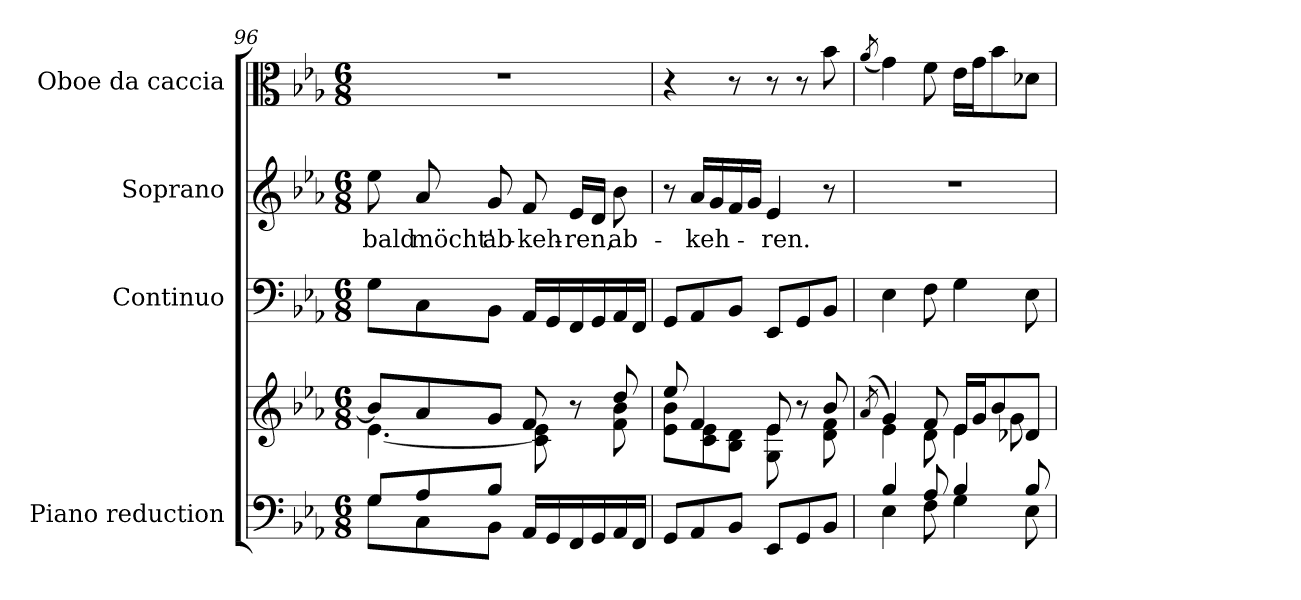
**kern	**kern	**kern	**dynam	**kern	**text	**kern	**dynam
*part4	*part4	*part3	*part3	*part2	*part2	*part1	*part1
*staff5	*staff4	*staff3	*staff3	*staff2	*staff2	*staff1	*staff1
*I"Piano reduction	*	*I"Continuo	*	*I"Soprano	*	*I"Oboe da caccia	*
*I'Pno	*	*	*	*	*	*I'Ob	*
*clefF4	*clefG2	*clefF4	*	*clefG2	*	*clefC3	*
*k[b-e-a-]	*k[b-e-a-]	*k[b-e-a-]	*	*k[b-e-a-]	*	*k[b-e-a-]	*
*M6/8	*M6/8	*M6/8	*	*M6/8	*	*M6/8	*
=96	=96	=96	=96	=96	=96	=96	=96
*^	*^	*	*	*	*	*	*
!	!	!	!	!	!	!	!LO:LY:b	!	!
8G/L	8G\L	8b-/L]	[4.e-\	8G\L	.	8ee-\	bald	2.r	.
!	!	!	!	!	!	!	!LO:LY:b	!	!
8A-/	8C\	8a-/	.	8C\	.	8a-/	möcht'	.	.
!	!	!	!	!	!	!	!LO:LY:b	!	!
8B-/J	8BB-\J	8g/J	.	8BB-\J	.	8g/	ab-	.	.
!	!	!	!	!	!	!	!LO:LY:b	!	!
16AA-/LL	4.ryy	8f/	8c\ 8e-\]	16AA-/LL	.	8f/	-keh-	.	.
16GG/	.	.	.	16GG/	.	.	.	.	.
!	!	!	!	!	!	!	!LO:LY:b	!	!
16FF/	.	8r	8ryy	16FF/	.	16e-/LL	-ren,	.	.
16GG/	.	.	.	16GG/	.	16d/JJ	.	.	.
!	!	!	!	!	!	!	!LO:LY:b	!	!
16AA-/	.	8dd/	8f\ 8b-\	16AA-/	.	8b-\	ab-	.	.
16FF/JJ	.	.	.	16FF/JJ	.	.	.	.	.
*v	*v	*	*	*	*	*	*	*	*
=97	=97	=97	=97	=97	=97	=97	=97	=97
8GG/L	8ee-/	8e-\ 8b-\L	8GG/L	.	8r	.	4r	.
!	!	!	!	!	!	!LO:LY:b	!	!
8AA-/	4f/	8c\ 8e-\	8AA-/	.	16a-/LL	-keh-	.	.
.	.	.	.	.	16g/	.	.	.
8BB-/J	.	8B-\ 8d\J	8BB-/J	.	16f/	.	8r	.
.	.	.	.	.	16g/JJ	.	.	.
!	!	!	!	!	!	!LO:LY:b	!	!
8EE-/L	8e-/	8G\ 8e-\	8EE-/L	.	4e-/	-ren.	8r	.
8GG/	8r	8ryy	8GG/	.	.	.	8r	.
!	!	!	!	!LO:DY:a	!	!	!	!
!	!	!	!	!LO:DY:n=1:a	!	!	!	!
!	!	!	!	!LO:DY:n=2:a	!	!	!	!LO:DY:b
!	!	!	!	!	!	!	!	!LO:DY:n=1:b
!	!	!	!	!	!	!	!	!LO:DY:n=2:b
8BB-/J	8b-/	8d\ 8f\	8BB-/J	other-dynamics f other-dynamics	8r	.	8b-\	other-dynamics f other-dynamics
!!LO:LB:g=z
=98	=98	=98	=98	=98	=98	=98	=98	=98
.	(<8qa-/	.	.	.	.	.	(<8qa-/	.
*^	*	*	*	*	*	*	*	*
4B-/	4E-\	4g/)	4e-\	4E-\	.	2.r	.	4g\)	.
8A-/	8F\	8f/	8d\	8F\	.	.	.	8f\	.
4B-/	4G\	16e-/LL	4e-\	4G\	.	.	.	16e-\LL	.
.	.	16g/J	.	.	.	.	.	16g\J	.
.	.	8b-/	.	.	.	.	.	8b-\	.
8B-/	8E-\	8d-X/J	8g\	8E-\	.	.	.	8d-X\J	.
*v	*v	*	*	*	*	*	*	*	*
*	*v	*v	*	*	*	*	*	*
=	=	=	=	=	=	=	=
*-	*-	*-	*-	*-	*-	*-	*-
